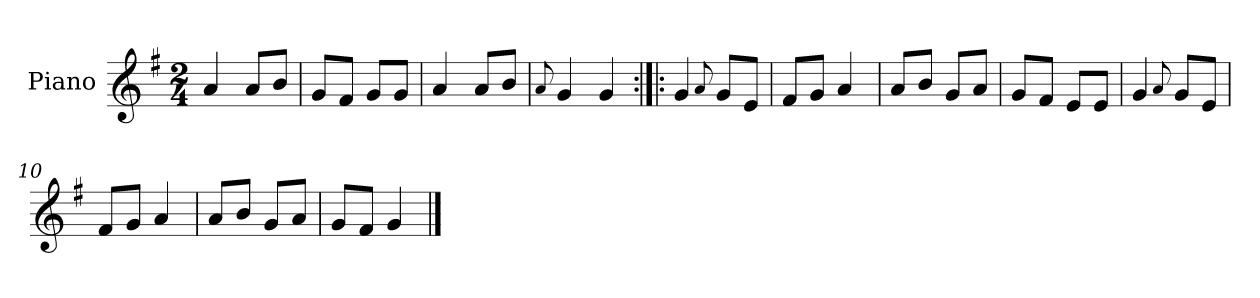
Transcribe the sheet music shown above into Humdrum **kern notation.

**kern
*part1
*staff1
*I"Piano
*I'Pno.
*clefG2
*k[f#]
*M2/4
=1
4a/
8a/L
8b/J
=2
8g/L
8f#/J
8g/L
8g/J
=3
4a/
8a/L
8b/J
=4
8qqa/
4g/
4g/
=5:|!|:
4g/
8qqa/
8g/L
8e/J
=6
8f#/L
8g/J
4a/
=7
8a/L
8b/J
8g/L
8a/J
=8
8g/L
8f#/J
8e/L
8e/J
=9
4g/
8qqa/
8g/L
8e/J
!!LO:LB:g=z
=10
8f#/L
8g/J
4a/
=11
8a/L
8b/J
8g/L
8a/J
=12
8g/L
8f#/J
4g/
==
*-
